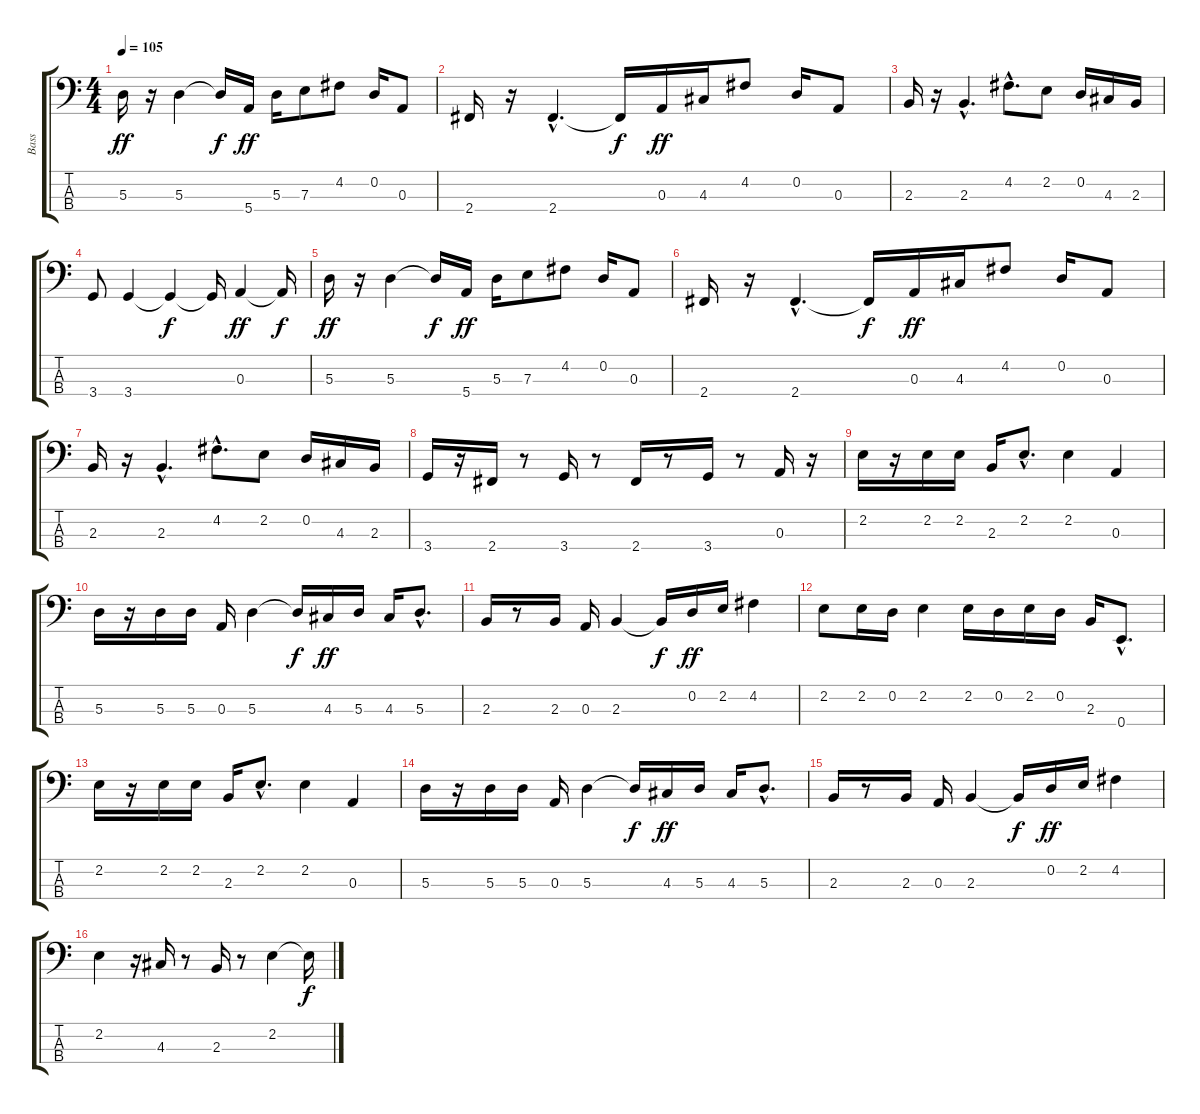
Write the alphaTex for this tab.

\track ("Bass" "Bass") {instrument electricbassfinger}
\staff {score tabs}
\tuning (G2 D2 A1 E1) {hide}
\ts (4 4)
\tempo 105
\clef f4
\ks c
5.3.16{dy ff} r.16 5.3.4 5.3{t}.16{dy f} 5.4.16{dy ff} 5.3.16 7.3.8 4.2.8 0.2.16 0.3.8 |
2.4.16 r.16 2.4{hac}.4{d} 2.4{t}.16{dy f} 0.3.16{dy ff} 4.3.16 4.2.8 0.2.16 0.3.8 |
2.3.16 r.16 2.3{hac}.4{d} 4.2{hac}.8{d} 2.2.8 0.2.16 4.3.16 2.3.16 |
3.4.8 3.4.4 3.4{t}.4{dy f} 3.4{t}.16 0.3.4{dy ff} 0.3{t}.16{dy f} |
5.3.16{dy ff} r.16 5.3.4 5.3{t}.16{dy f} 5.4.16{dy ff} 5.3.16 7.3.8 4.2.8 0.2.16 0.3.8 |
2.4.16 r.16 2.4{hac}.4{d} 2.4{t}.16{dy f} 0.3.16{dy ff} 4.3.16 4.2.8 0.2.16 0.3.8 |
2.3.16 r.16 2.3{hac}.4{d} 4.2{hac}.8{d} 2.2.8 0.2.16 4.3.16 2.3.16 |
3.4.16 r.16 2.4.16 r.8 3.4.16 r.8 2.4.16 r.8 3.4.16 r.8 0.3.16 r.16 |
2.2.16 r.16 2.2.16 2.2.16 2.3.16 2.2{hac}.8{d} 2.2.4 0.3.4 |
5.3.16 r.16 5.3.16 5.3.16 0.3.16 5.3.4 5.3{t}.16{dy f} 4.3.16{dy ff} 5.3.16 4.3.16 5.3{hac}.8{d} |
2.3.16 r.8 2.3.16 0.3.16 2.3.4 2.3{t}.16{dy f} 0.2.16{dy ff} 2.2.16 4.2.4 |
2.2.8 2.2.16 0.2.16 2.2.4 2.2.16 0.2.16 2.2.16 0.2.16 2.3.16 0.4{hac}.8{d} |
2.2.16 r.16 2.2.16 2.2.16 2.3.16 2.2{hac}.8{d} 2.2.4 0.3.4 |
5.3.16 r.16 5.3.16 5.3.16 0.3.16 5.3.4 5.3{t}.16{dy f} 4.3.16{dy ff} 5.3.16 4.3.16 5.3{hac}.8{d} |
2.3.16 r.8 2.3.16 0.3.16 2.3.4 2.3{t}.16{dy f} 0.2.16{dy ff} 2.2.16 4.2.4 |
2.2.4 r.16 4.3.16 r.8 2.3.16 r.8 2.2.4 2.2{t}.16{dy f}
